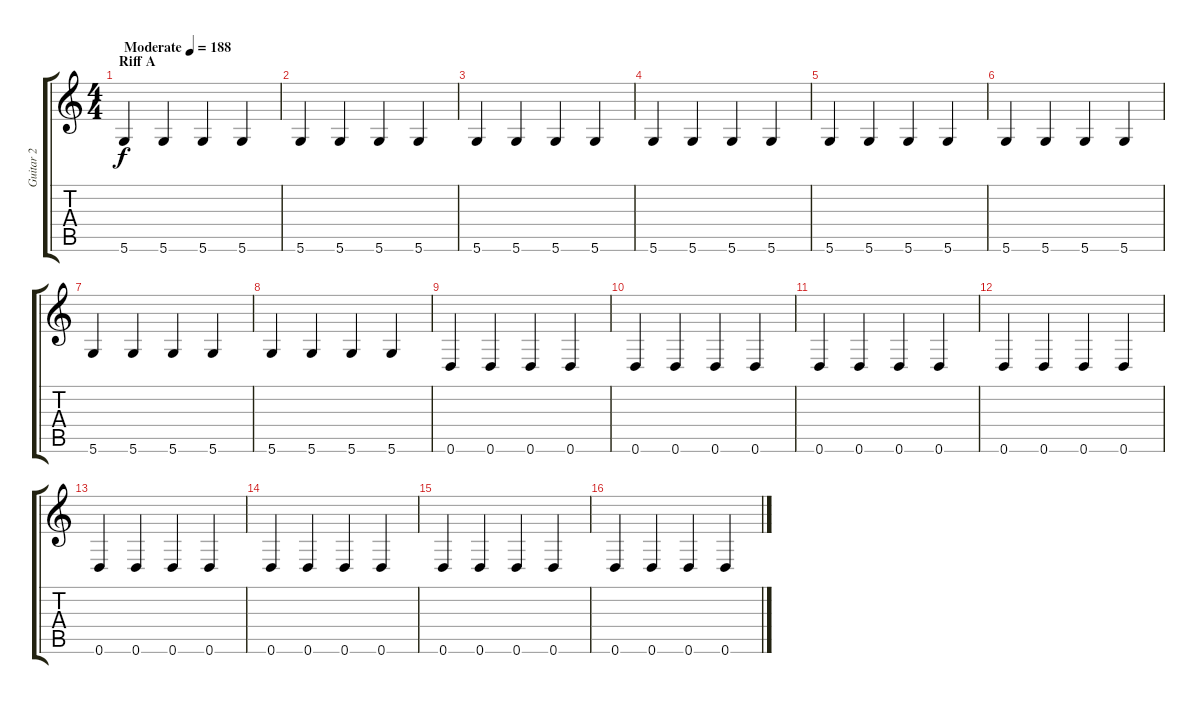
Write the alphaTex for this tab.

\track ("Guitar 2" "Guitar 2") {instrument overdrivenguitar}
\staff {score tabs}
\tuning (D4 A3 F3 C3 G2 D2) {hide}
\ts (4 4)
\section ("" "Riff A")
\tempo (188 "Moderate")
\clef g2
\ks c
5.6.4{dy f instrument overdrivenguitar} 5.6.4 5.6.4 5.6.4 |
5.6.4 5.6.4 5.6.4 5.6.4 |
5.6.4 5.6.4 5.6.4 5.6.4 |
5.6.4 5.6.4 5.6.4 5.6.4 |
5.6.4 5.6.4 5.6.4 5.6.4 |
5.6.4 5.6.4 5.6.4 5.6.4 |
5.6.4 5.6.4 5.6.4 5.6.4 |
5.6.4 5.6.4 5.6.4 5.6.4 |
0.6.4 0.6.4 0.6.4 0.6.4 |
0.6.4 0.6.4 0.6.4 0.6.4 |
0.6.4 0.6.4 0.6.4 0.6.4 |
0.6.4 0.6.4 0.6.4 0.6.4 |
0.6.4 0.6.4 0.6.4 0.6.4 |
0.6.4 0.6.4 0.6.4 0.6.4 |
0.6.4 0.6.4 0.6.4 0.6.4 |
0.6.4 0.6.4 0.6.4 0.6.4
